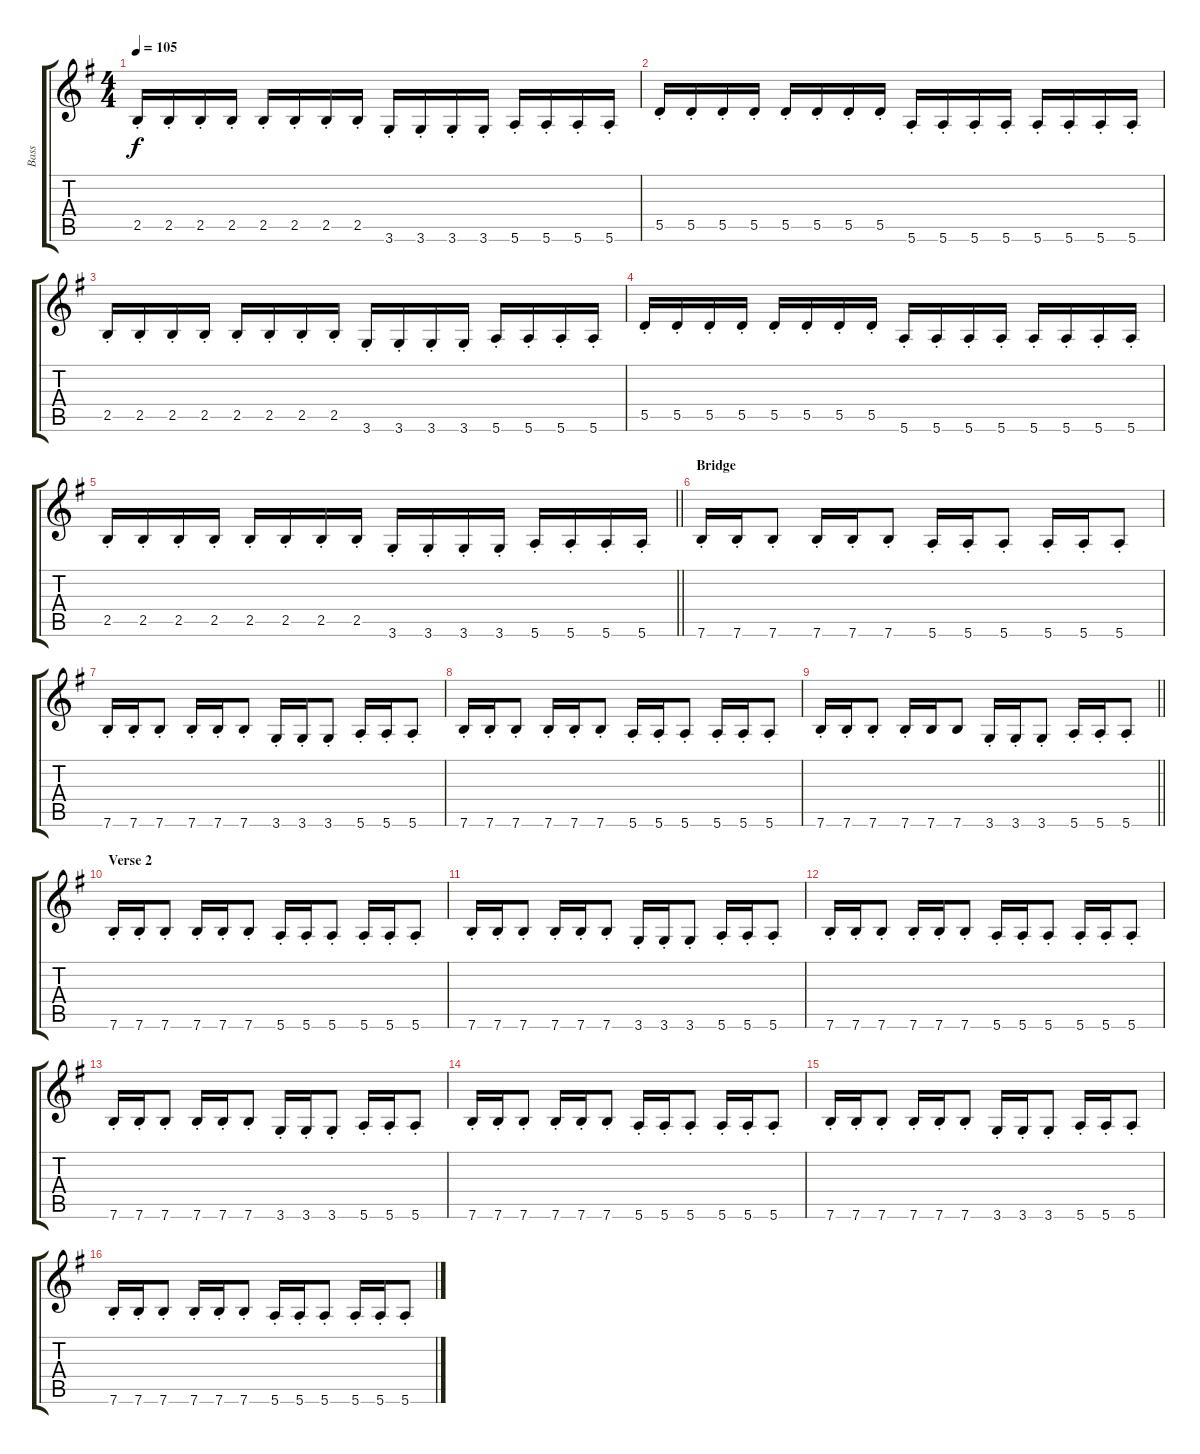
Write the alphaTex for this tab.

\track ("Bass" "Bass") {instrument fretlessbass}
\staff {score tabs}
\tuning (E4 B3 G3 D3 A2 E2) {hide}
\ts (4 4)
\tempo 105
\clef g2
\ks g
2.5{st}.16{dy f} 2.5{st}.16 2.5{st}.16 2.5{st}.16 2.5{st}.16 2.5{st}.16 2.5{st}.16 2.5{st}.16 3.6{st}.16 3.6{st}.16 3.6{st}.16 3.6{st}.16 5.6{st}.16 5.6{st}.16 5.6{st}.16 5.6{st}.16 |
5.5{st}.16 5.5{st}.16 5.5{st}.16 5.5{st}.16 5.5{st}.16 5.5{st}.16 5.5{st}.16 5.5{st}.16 5.6{st}.16 5.6{st}.16 5.6{st}.16 5.6{st}.16 5.6{st}.16 5.6{st}.16 5.6{st}.16 5.6{st}.16 |
2.5{st}.16 2.5{st}.16 2.5{st}.16 2.5{st}.16 2.5{st}.16 2.5{st}.16 2.5{st}.16 2.5{st}.16 3.6{st}.16 3.6{st}.16 3.6{st}.16 3.6{st}.16 5.6{st}.16 5.6{st}.16 5.6{st}.16 5.6{st}.16 |
5.5{st}.16 5.5{st}.16 5.5{st}.16 5.5{st}.16 5.5{st}.16 5.5{st}.16 5.5{st}.16 5.5{st}.16 5.6{st}.16 5.6{st}.16 5.6{st}.16 5.6{st}.16 5.6{st}.16 5.6{st}.16 5.6{st}.16 5.6{st}.16 |
\barLineRight lightlight
2.5{st}.16 2.5{st}.16 2.5{st}.16 2.5{st}.16 2.5{st}.16 2.5{st}.16 2.5{st}.16 2.5{st}.16 3.6{st}.16 3.6{st}.16 3.6{st}.16 3.6{st}.16 5.6{st}.16 5.6{st}.16 5.6{st}.16 5.6{st}.16 |
\section ("" "Bridge")
7.6{st}.16 7.6{st}.16 7.6{st}.8 7.6{st}.16 7.6{st}.16 7.6{st}.8 5.6{st}.16 5.6{st}.16 5.6{st}.8 5.6{st}.16 5.6{st}.16 5.6{st}.8 |
7.6{st}.16 7.6{st}.16 7.6{st}.8 7.6{st}.16 7.6{st}.16 7.6{st}.8 3.6{st}.16 3.6{st}.16 3.6{st}.8 5.6{st}.16 5.6{st}.16 5.6{st}.8 |
7.6{st}.16 7.6{st}.16 7.6{st}.8 7.6{st}.16 7.6{st}.16 7.6{st}.8 5.6{st}.16 5.6{st}.16 5.6{st}.8 5.6{st}.16 5.6{st}.16 5.6{st}.8 |
\barLineRight lightlight
7.6{st}.16 7.6{st}.16 7.6{st}.8 7.6{st}.16 7.6.16 7.6.8 3.6{st}.16 3.6{st}.16 3.6{st}.8 5.6{st}.16 5.6{st}.16 5.6{st}.8 |
\section ("" "Verse 2")
7.6{st}.16 7.6{st}.16 7.6{st}.8 7.6{st}.16 7.6{st}.16 7.6{st}.8 5.6{st}.16 5.6{st}.16 5.6{st}.8 5.6{st}.16 5.6{st}.16 5.6{st}.8 |
7.6{st}.16 7.6{st}.16 7.6{st}.8 7.6{st}.16 7.6{st}.16 7.6{st}.8 3.6{st}.16 3.6{st}.16 3.6{st}.8 5.6{st}.16 5.6{st}.16 5.6{st}.8 |
7.6{st}.16 7.6{st}.16 7.6{st}.8 7.6{st}.16 7.6{st}.16 7.6{st}.8 5.6{st}.16 5.6{st}.16 5.6{st}.8 5.6{st}.16 5.6{st}.16 5.6{st}.8 |
7.6{st}.16 7.6{st}.16 7.6{st}.8 7.6{st}.16 7.6{st}.16 7.6{st}.8 3.6{st}.16 3.6{st}.16 3.6{st}.8 5.6{st}.16 5.6{st}.16 5.6{st}.8 |
7.6{st}.16 7.6{st}.16 7.6{st}.8 7.6{st}.16 7.6{st}.16 7.6{st}.8 5.6{st}.16 5.6{st}.16 5.6{st}.8 5.6{st}.16 5.6{st}.16 5.6{st}.8 |
7.6{st}.16 7.6{st}.16 7.6{st}.8 7.6{st}.16 7.6{st}.16 7.6{st}.8 3.6{st}.16 3.6{st}.16 3.6{st}.8 5.6{st}.16 5.6{st}.16 5.6{st}.8 |
7.6{st}.16 7.6{st}.16 7.6{st}.8 7.6{st}.16 7.6{st}.16 7.6{st}.8 5.6{st}.16 5.6{st}.16 5.6{st}.8 5.6{st}.16 5.6{st}.16 5.6{st}.8
